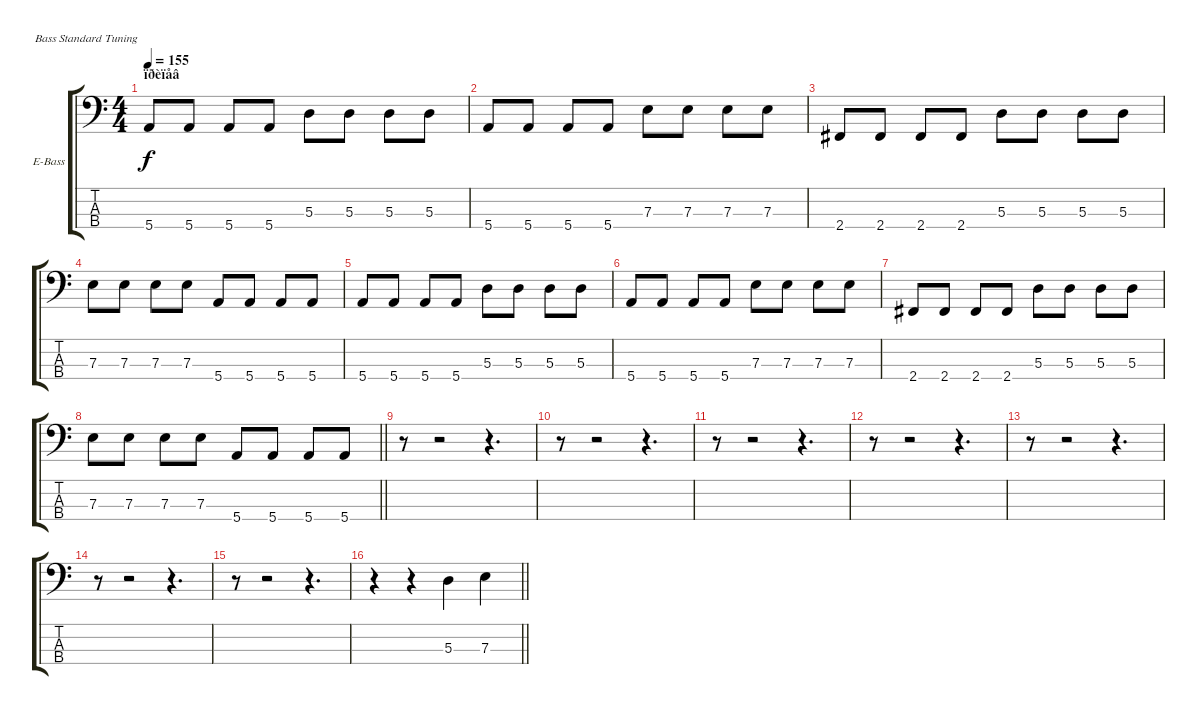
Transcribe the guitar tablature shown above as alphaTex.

\bracketExtendMode groupsimilarinstruments
\firstSystemTrackNameOrientation horizontal
\otherSystemsTrackNameOrientation horizontal
\track ("bass" "E-Bass") {instrument electricbassfinger}
\staff {score tabs}
\tuning (G2 D2 A1 E1)
\ts (4 4)
\section ("" "ïðèïåâ")
\tempo 155
\clef f4
\ks c
5.4.8{dy f} 5.4.8 5.4.8 5.4.8 5.3.8 5.3.8 5.3.8 5.3.8 |
5.4.8 5.4.8 5.4.8 5.4.8 7.3.8 7.3.8 7.3.8 7.3.8 |
2.4.8 2.4.8 2.4.8 2.4.8 5.3.8 5.3.8 5.3.8 5.3.8 |
7.3.8 7.3.8 7.3.8 7.3.8 5.4.8 5.4.8 5.4.8 5.4.8 |
5.4.8 5.4.8 5.4.8 5.4.8 5.3.8 5.3.8 5.3.8 5.3.8 |
5.4.8 5.4.8 5.4.8 5.4.8 7.3.8 7.3.8 7.3.8 7.3.8 |
2.4.8 2.4.8 2.4.8 2.4.8 5.3.8 5.3.8 5.3.8 5.3.8 |
\barLineRight lightlight
7.3.8 7.3.8 7.3.8 7.3.8 5.4.8 5.4.8 5.4.8 5.4.8 |
\section ("" "")
r.8 r.2 r.4{d} |
r.8 r.2 r.4{d} |
r.8 r.2 r.4{d} |
r.8 r.2 r.4{d} |
r.8 r.2 r.4{d} |
r.8 r.2 r.4{d} |
r.8 r.2 r.4{d} |
\barLineRight lightlight
r.4 r.4 5.3.4 7.3.4
